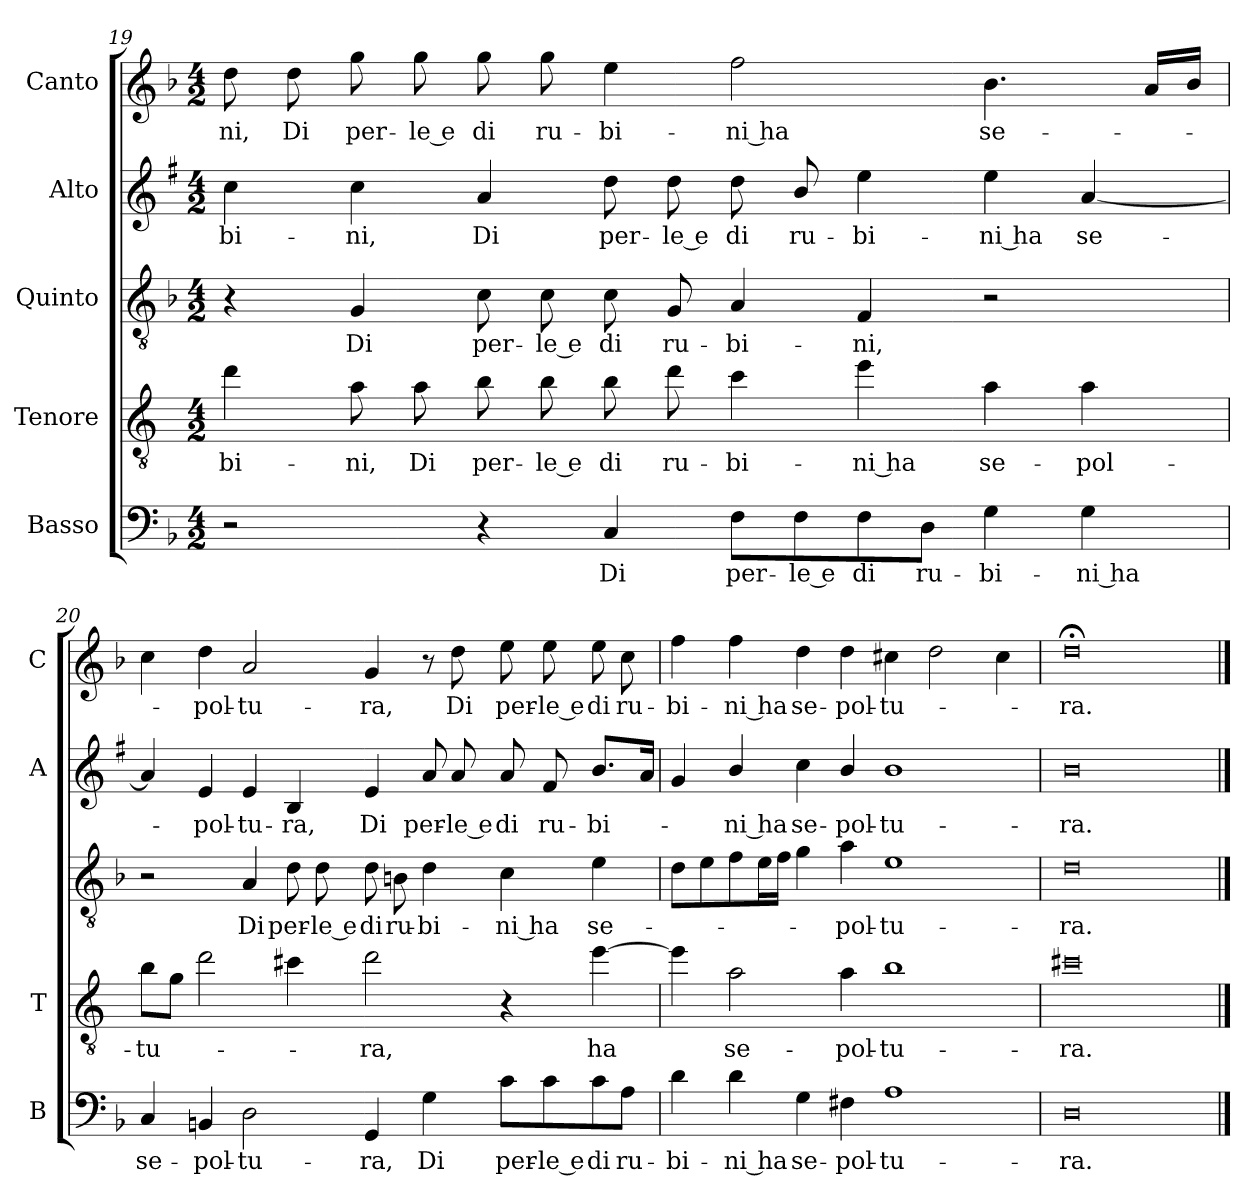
**kern	**text	**kern	**text	**kern	**text	**kern	**text	**kern	**text
*part5	*part5	*part4	*part4	*part3	*part3	*part2	*part2	*part1	*part1
*staff5	*staff5	*staff4	*staff4	*staff3	*staff3	*staff2	*staff2	*staff1	*staff1
*I"Basso	*	*I"Tenore	*	*I"Quinto	*	*I"Alto	*	*I"Canto	*
*I'B	*	*I'T	*	*	*	*I'A	*	*I'C	*
*clefF4	*	*clefGv2	*	*clefGv2	*	*clefG2	*	*clefG2	*
*	*	*ITrd4c7	*	*	*	*ITrd1c2	*	*	*
*k[b-]	*	*k[b-]	*	*k[b-]	*	*k[b-]	*	*k[b-]	*
*F:	*	*F:	*	*F:	*	*F:	*	*F:	*
*M4/2	*	*M4/2	*	*M4/2	*	*M4/2	*	*M4/2	*
=19	=19	=19	=19	=19	=19	=19	=19	=19	=19
!	!	!	!LO:LY:b	!	!	!	!LO:LY:b	!	!LO:LY:b
2r	.	4g\	-bi-	4r	.	4b-\	-bi-	8dd\	-ni,
!	!	!	!	!	!	!	!	!	!LO:LY:b
.	.	.	.	.	.	.	.	8dd\	Di
!	!	!	!LO:LY:b	!	!LO:LY:b	!	!LO:LY:b	!	!LO:LY:b
.	.	8d\	-ni,	4G/	Di	4b-\	-ni,	8gg\	per-
!	!	!	!LO:LY:b	!	!	!	!	!	!LO:LY:b
.	.	8d\	Di	.	.	.	.	8gg\	-le e
!	!	!	!LO:LY:b	!	!LO:LY:b	!	!LO:LY:b	!	!LO:LY:b
4r	.	8e\	per-	8c\	per-	4g/	Di	8gg\	di
!	!	!	!LO:LY:b	!	!LO:LY:b	!	!	!	!LO:LY:b
.	.	8e\	-le e	8c\	-le e	.	.	8gg\	ru-
!	!LO:LY:b	!	!LO:LY:b	!	!LO:LY:b	!	!LO:LY:b	!	!LO:LY:b
4C/	Di	8e\	di	8c\	di	8cc\	per-	4ee\	-bi-
!	!	!	!LO:LY:b	!	!LO:LY:b	!	!LO:LY:b	!	!
.	.	8g\	ru-	8G/	ru-	8cc\	-le e	.	.
!	!LO:LY:b	!	!LO:LY:b	!	!LO:LY:b	!	!LO:LY:b	!	!LO:LY:b
8F\L	per-	4f\	-bi-	4A/	-bi-	8cc\	di	2ff\	-ni ha
!	!LO:LY:b	!	!	!	!	!	!LO:LY:b	!	!
8F\	-le e	.	.	.	.	8a/	ru-	.	.
!	!LO:LY:b	!	!LO:LY:b	!	!LO:LY:b	!	!LO:LY:b	!	!
8F\	di	4a\	-ni ha	4F/	-ni,	4dd\	-bi-	.	.
!	!LO:LY:b	!	!	!	!	!	!	!	!
8D\J	ru-	.	.	.	.	.	.	.	.
!	!LO:LY:b	!	!LO:LY:b	!	!	!	!LO:LY:b	!	!LO:LY:b
4G\	-bi-	4d\	se-	2r	.	4dd\	-ni ha	4.b-\	se-
!	!LO:LY:b	!	!LO:LY:b	!	!	!	!LO:LY:b	!	!
4G\	-ni ha	4d\	-pol-	.	.	[4g/	se-	.	.
.	.	.	.	.	.	.	.	16a/LL	.
.	.	.	.	.	.	.	.	16b-/JJ	.
!!LO:LB:g=z
=20	=20	=20	=20	=20	=20	=20	=20	=20	=20
!	!LO:LY:b	!	!LO:LY:b	!	!	!	!	!	!
4C/	se-	8e\L	-tu-	2r	.	4g/]	.	4cc\	.
.	.	8c\J	.	.	.	.	.	.	.
!	!LO:LY:b	!	!	!	!	!	!LO:LY:b	!	!LO:LY:b
4BBn/	-pol-	2g\	.	.	.	4d/	-pol-	4dd\	-pol-
!	!LO:LY:b	!	!	!	!LO:LY:b	!	!LO:LY:b	!	!LO:LY:b
2D\	-tu-	.	.	4A/	Di	4d/	-tu-	2a/	-tu-
!	!	!	!	!	!LO:LY:b	!	!LO:LY:b	!	!
.	.	4f#X\	.	8d\	per-	4A/	-ra,	.	.
!	!	!	!	!	!LO:LY:b	!	!	!	!
.	.	.	.	8d\	-le e	.	.	.	.
!	!LO:LY:b	!	!LO:LY:b	!	!LO:LY:b	!	!LO:LY:b	!	!LO:LY:b
4GG/	-ra,	2g\	-ra,	8d\	di	4d/	Di	4g/	-ra,
!	!	!	!	!	!LO:LY:b	!	!	!	!
.	.	.	.	8Bn\	ru-	.	.	.	.
!	!LO:LY:b	!	!	!	!LO:LY:b	!	!LO:LY:b	!	!
4G\	Di	.	.	4d\	-bi-	8g/	per-	8r	.
!	!	!	!	!	!	!	!LO:LY:b	!	!LO:LY:b
.	.	.	.	.	.	8g/	-le e	8dd\	Di
!	!LO:LY:b	!	!	!	!LO:LY:b	!	!LO:LY:b	!	!LO:LY:b
8c\L	per-	4r	.	4c\	-ni ha	8g/	di	8ee\	per-
!	!LO:LY:b	!	!	!	!	!	!LO:LY:b	!	!LO:LY:b
8c\	-le e	.	.	.	.	8e/	ru-	8ee\	-le e
!	!LO:LY:b	!	!LO:LY:b	!	!LO:LY:b	!	!LO:LY:b	!	!LO:LY:b
8c\	di	[4a\	ha	4e\	se-	8.a/L	-bi-	8ee\	di
!	!LO:LY:b	!	!	!	!	!	!	!	!LO:LY:b
8A\J	ru-	.	.	.	.	.	.	8cc\	ru-
.	.	.	.	.	.	16g/Jk	.	.	.
=21	=21	=21	=21	=21	=21	=21	=21	=21	=21
!	!LO:LY:b	!	!	!	!	!	!	!	!LO:LY:b
4d\	-bi-	4a\]	.	8d\L	.	4f/	.	4ff\	-bi-
.	.	.	.	8e\	.	.	.	.	.
!	!LO:LY:b	!	!LO:LY:b	!	!	!	!LO:LY:b	!	!LO:LY:b
4d\	-ni ha	2d\	se-	8f\	.	4a/	-ni ha	4ff\	-ni ha
.	.	.	.	16e\L	.	.	.	.	.
.	.	.	.	16f\JJ	.	.	.	.	.
!	!LO:LY:b	!	!	!	!	!	!LO:LY:b	!	!LO:LY:b
4G\	se-	.	.	4g\	.	4b-\	se-	4dd\	se-
!	!LO:LY:b	!	!LO:LY:b	!	!LO:LY:b	!	!LO:LY:b	!	!LO:LY:b
4F#X\	-pol-	4d\	-pol-	4a\	-pol-	4a/	-pol-	4dd\	-pol-
!	!LO:LY:b	!	!LO:LY:b	!	!LO:LY:b	!	!LO:LY:b	!	!LO:LY:b
1A	-tu-	1e	-tu-	1e	-tu-	1a	-tu-	4cc#X\	-tu-
.	.	.	.	.	.	.	.	2dd\	.
.	.	.	.	.	.	.	.	4cc#\	.
=22	=22	=22	=22	=22	=22	=22	=22	=22	=22
!	!LO:LY:b	!	!LO:LY:b	!	!LO:LY:b	!	!LO:LY:b	!	!LO:LY:b
0D	-ra.	0f#X	-ra.	0d	-ra.	0a	-ra.	0dd;<	-ra.
==	==	==	==	==	==	==	==	==	==
*-	*-	*-	*-	*-	*-	*-	*-	*-	*-
